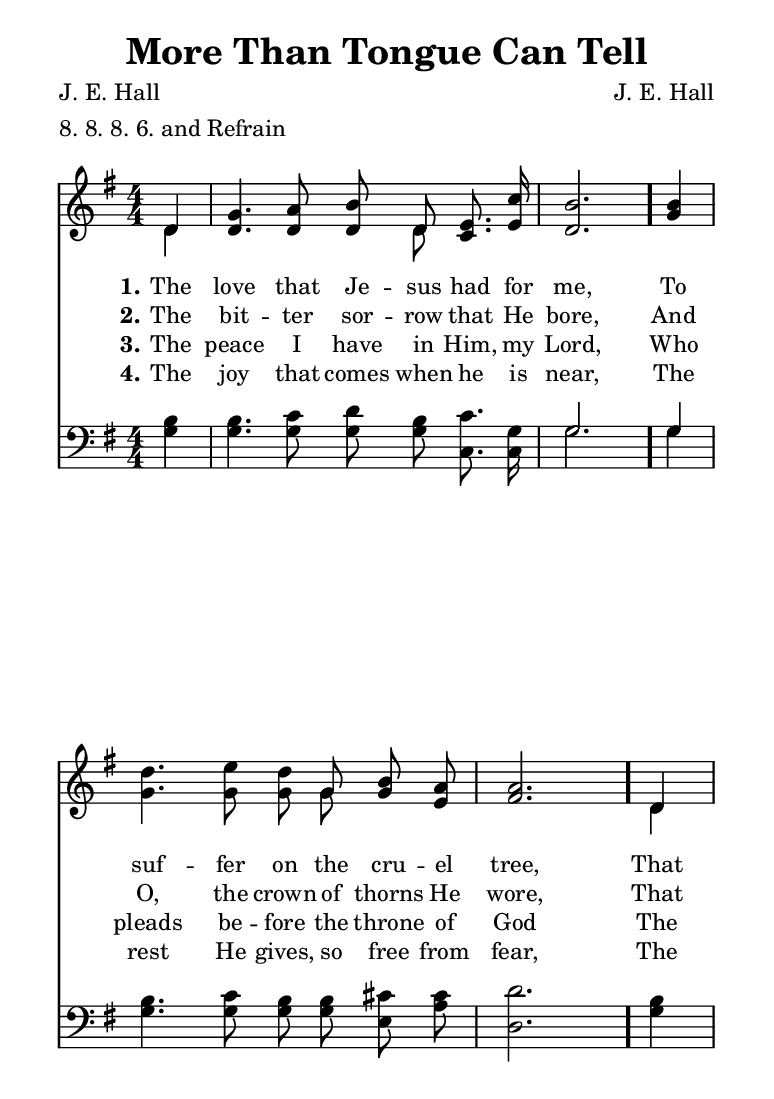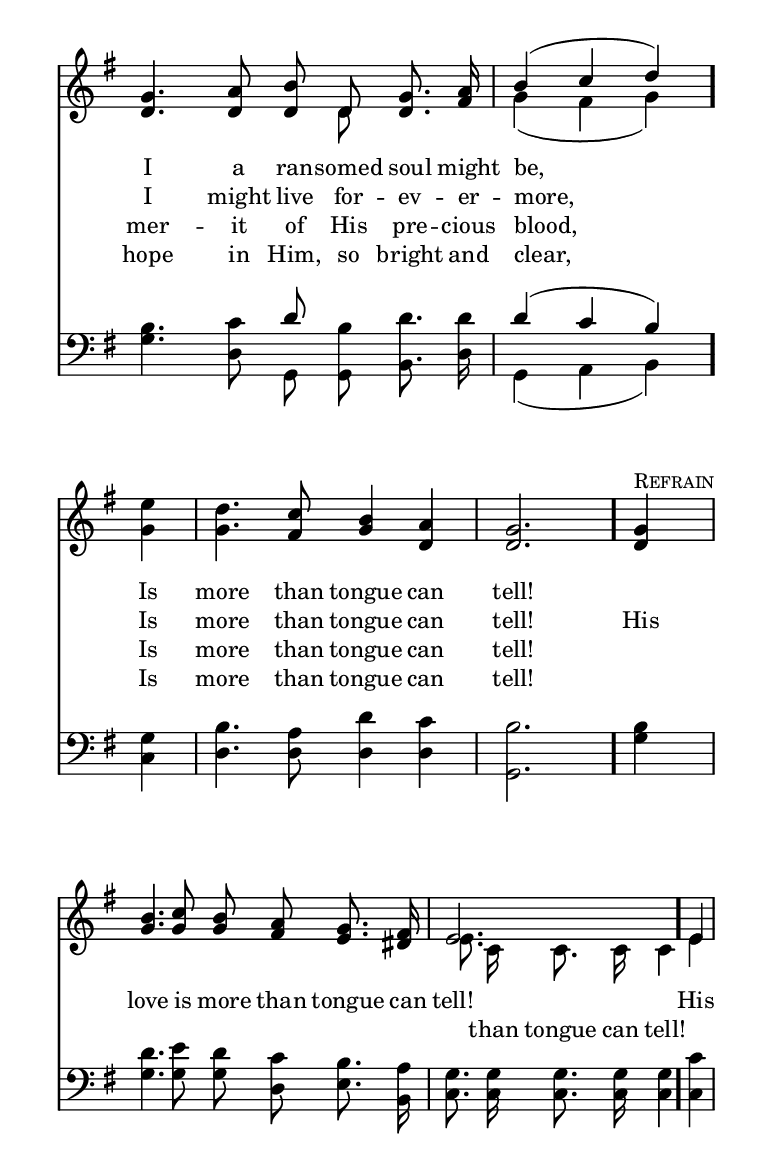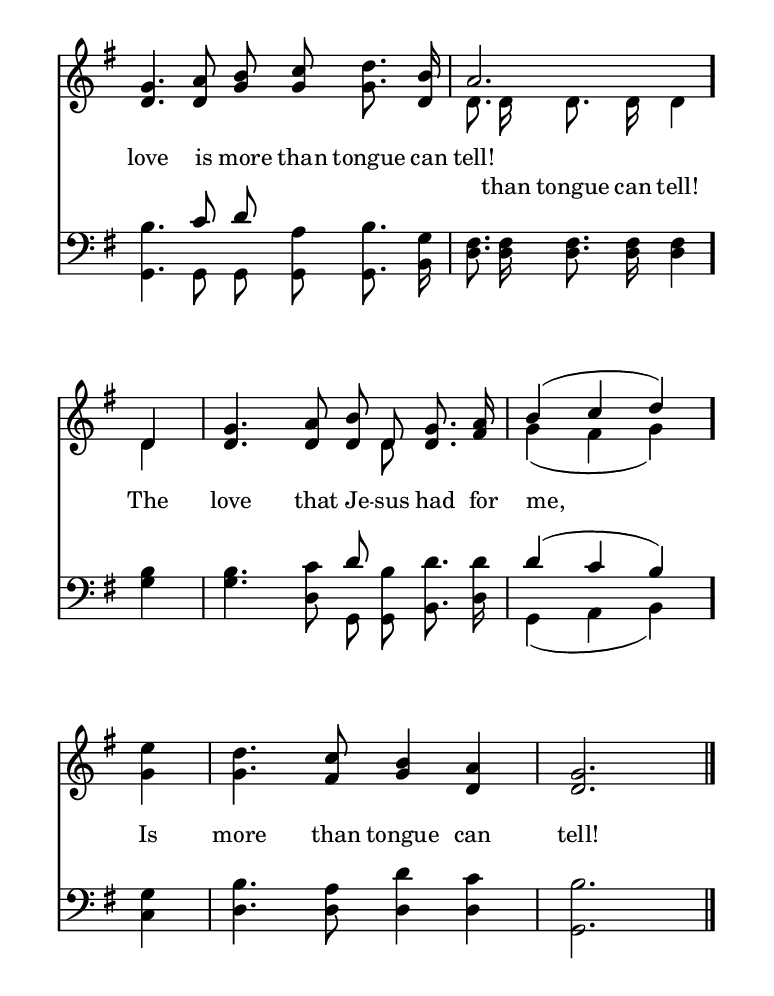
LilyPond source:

\include "common/global.ily"
\paper {
  \include "common/paper.ily"
}

\header{
  hymnnumber = "241"
  title = "More Than Tongue Can Tell"
  tunename = ""
  meter = "8. 8. 8. 6. and Refrain"
  poet = "J. E. Hall"
  composer = "J. E. Hall"
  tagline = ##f
}

global = {
  \include "common/overrides.ily"
  \override Staff.TimeSignature.style = #'numbered
  \time 4/4
  \override Score.MetronomeMark.transparent = ##t % hide all fermata changes too
  \tempo 4=90
  \key g \major
  \partial 4
  \autoBeamOff
}

patternA = { c4 | c4. c8 c c c8. c16 | c2. }
patternE = { c4 | c4. c8 c c c8. c16 | c8. c16 c8. c16 c4 }
patternB = { c4 | c4. c8 c c c c | c2. }
patternC = { c4 | c4. c8 c c c8. c16 | c4( c c) }
patternD = { c4 | c4. c8 c4 c | c2. }

notesSoprano = {
\global
\relative c' {

  d4 | g4. a8 b d, e8. c'16 | b2.
  b4 | d4. e8 d g, b a | a2.
  d,4 | g4. a8 b d, g8. a16 | b4( c d)
  e4 | d4. c8 b4 a | g2.

  \eogbreak

  << s^\markup { \small \caps "Refrain" }
  \changePitch \patternA { g | b c b a g fis | e } >>
  \changePitch \patternA { e | g a b c d b | a }
  d,4 | g4. a8 b d, g8. a16 | b4( c d)
  e4 | d4. c8 b4 a | g2.

  \bar "|."

}
}

notesAlto = {
\global
\relative e' {

  \changePitch \patternA { d | d d d d c e | d }
  \changePitch \patternB { g | g g g g g e | fis }
  \changePitch \patternC { d | d d d d d fis | g( fis g) }
  \changePitch \patternD { g | g fis g d | d }

  \changePitch \patternE { d | g g g fis e dis | e c c c c }
  \changePitch \patternE { e | d d g g g d | d d d d d }
  \changePitch \patternC { d | d d d d d fis | g( fis g) }
  \changePitch \patternD { g | g fis g d | d }

}
}

notesTenor = {
\global
\relative a {

  \changePitch \patternA { b | b c d b c g | g }
  \changePitch \patternB { g | b c b b cis cis | d }
  \changePitch \patternC { b | b c d b d d | d c b }
  \changePitch \patternD { g | b a d c | b }

  \changePitch \patternE { b d e d c b a | g g g g g }
  \changePitch \patternE { c | b c d a b g | fis fis fis fis fis }
  \changePitch \patternC { b | b c d b d d | d c b }
  \changePitch \patternD { g | b a d c | b }

}
}

notesBass = {
\global
\relative f {

  \changePitch \patternA { g | g g g g c, c | g' }
  \changePitch \patternB { g | g g g g e a | d, }
  \changePitch \patternC { g | g d g, g b d | g, a b }
  \changePitch \patternD { c | d d d d | g, }

  \changePitch \patternE { g' | g g g d e b | c c c c c }
  \changePitch \patternE { c | g g g g g b | d d d d d }
  \changePitch \patternC { g | g d g, g b d | g, a b }
  \changePitch \patternD { c | d d d d | g, }

}
}

Refrain = \lyricmode {

His love is more than tongue can tell! \bar "."
His love is more than tongue can tell! \bar "."
The love that Je -- sus had for me,__ \bar "."
Is more than tongue can tell! \bar "."

}

wordsA = \lyricmode {
\set stanza = "1."

The love that Je -- sus had for me, \bar "."
To suf -- fer on the cru -- el tree, \bar "."
That I a ran -- somed soul might be,__ \bar "."
Is more than tongue can tell! \bar "."

}

wordsB = \lyricmode {
\set stanza = "2."

The bit -- ter sor -- row that He bore,
And O, the crown of thorns He wore,
That I might live for -- ev -- er -- more,__
Is more than tongue can tell!

\Refrain

}

wordsC = \lyricmode {
\set stanza = "3."

The peace I have in Him, my Lord,
Who pleads be -- fore the throne of God
The mer -- it of His pre -- cious blood,__
Is more than tongue can tell!

}

wordsD = \lyricmode {
\set stanza = "4."

The joy that comes when he is near,
The rest He gives, so free from fear,
The hope in Him, so bright and clear,__
Is more than tongue can tell!

}

underWords = \lyricmode {

\repeat unfold 38 \skip 4
than tongue can tell!
\repeat unfold 8 \skip 4
than tongue can tell!

}

\score {
  \context ChoirStaff <<
    \context Staff = upper <<
      \set Staff.autoBeaming = ##f
      \set ChoirStaff.systemStartDelimiter = #'SystemStartBar
      \set ChoirStaff.printPartCombineTexts = ##f
      \partcombine #'(2 . 9) \notesSoprano \notesAlto
      \context NullVoice = sopranos { \voiceOne << \notesSoprano >> }
      \context NullVoice = altos { \voiceTwo << \notesAlto >> }
      \context Lyrics = one   \lyricsto sopranos \wordsA
      \context Lyrics = two   \lyricsto sopranos \wordsB
      \context Lyrics = three \lyricsto sopranos \wordsC
      \context Lyrics = four  \lyricsto sopranos \wordsD
    >>
    \context Staff = men <<
      \clef bass
      \set ChoirStaff.printPartCombineTexts = ##f
      \partcombine #'(2 . 9) \notesTenor \notesBass
      \context NullVoice = tenors { \voiceOne << \notesTenor >> }
      \context NullVoice = basses { \voiceTwo << \notesBass >> }
      \context Lyrics = three \with { alignAboveContext = men } \lyricsto tenors \underWords
    >>
  >>
  \layout {
    \include "common/layout.ily"
  }
  \midi{
    \include "common/midi.ily"
  }
}

\version "2.19.49"  % necessary for upgrading to future LilyPond versions.

% vi:set et ts=2 sw=2 ai nocindent syntax=lilypond:
